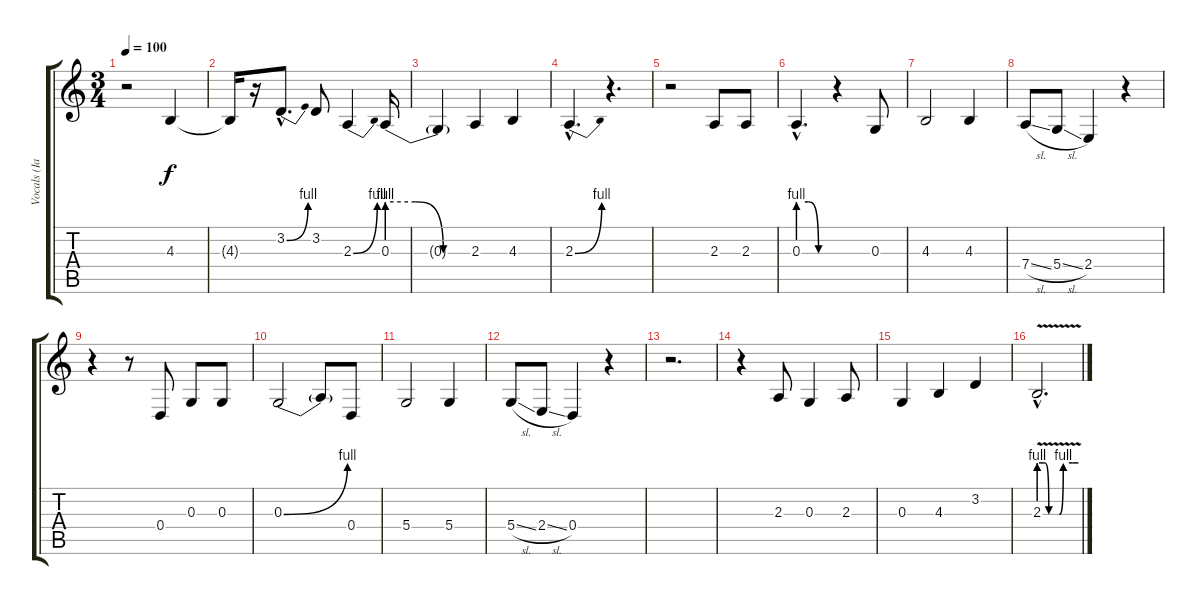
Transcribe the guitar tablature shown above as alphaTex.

\track ("Vocals (Ian Anderson)" "Vocals (Ia") {instrument harmonica}
\staff {score tabs}
\tuning (E4 B3 G3 D3 A2 E2) {hide}
\ts (3 4)
\tempo 100
\clef g2
\ks c
r.2{dy f} 4.3.4 |
4.3{t}.16 r.16 3.2{be (bend 0 0 60 4) hac}.8{d} 3.2.8 2.3{be (bend 0 0 60 4)}.4 0.3{be (custom 0 4 20 4 40 0 60 0)}.16 |
0.3{t}.4 2.3.4 4.3.4 |
2.3{be (bend 0 0 60 4) hac}.4{d} r.4{d} |
r.2 2.3.8 2.3.8 |
0.3{be (custom 0 4 20 4 40 0 60 0) hac}.4{d} r.4 0.3.8 |
4.3.2 4.3.4 |
7.4{sl}.8 5.4{sl}.8 2.4.4 r.4 |
r.4 r.8 0.4.8 0.3.8 0.3.8 |
0.3{be (bend 0 0 60 4)}.2 0.3{t}.8 0.4.8 |
5.4.2 5.4.4 |
5.4{sl}.8 2.4{sl}.8 0.4.4 r.4 |
r.2{d} |
r.4 2.3.8 0.3.4 2.3.8 |
0.3.4 4.3.4 3.2.4 |
2.3{be (custom 0 4 9 4 15 0 23 0 31 0 37 4 51 4 60 4) v hac}.2{d}
